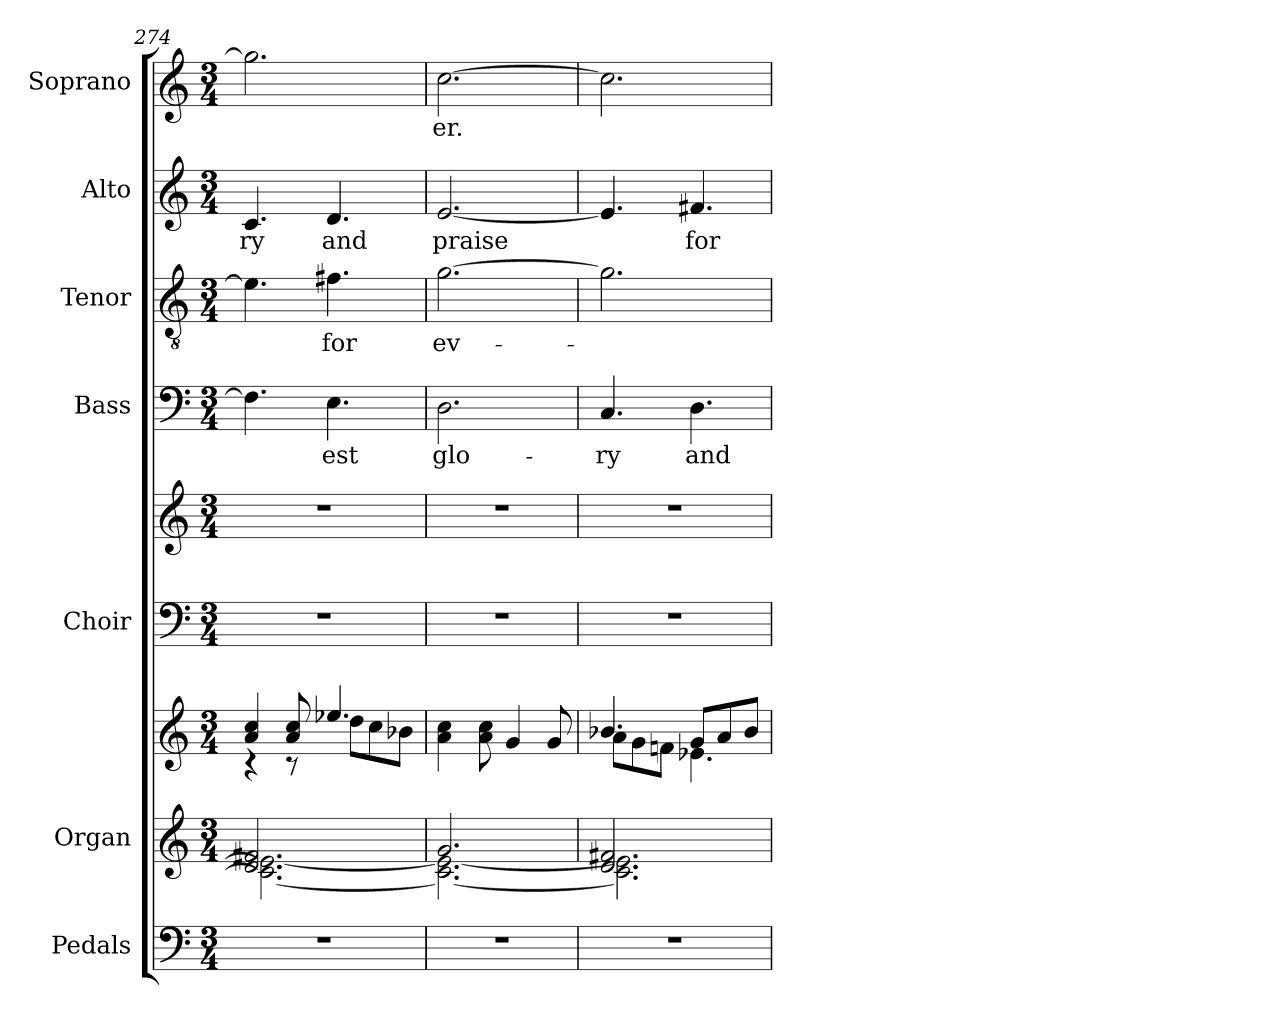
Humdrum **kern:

**kern	**kern	**kern	**kern	**kern	**kern	**text	**kern	**text	**kern	**text	**kern	**text
*part7	*part6	*part6	*part5	*part5	*part4	*part4	*part3	*part3	*part2	*part2	*part1	*part1
*staff9	*staff8	*staff7	*staff6	*staff5	*staff4	*staff4	*staff3	*staff3	*staff2	*staff2	*staff1	*staff1
*I"Pedals	*I"Organ	*	*I"Choir	*	*I"Bass	*	*I"Tenor	*	*I"Alto	*	*I"Soprano	*
*I'Ped.	*I'Org.	*	*I'Choir	*	*I'B.	*	*I'T.	*	*I'A.	*	*I'S.	*
*clefF4	*clefG2	*clefG2	*clefF4	*clefG2	*clefF4	*	*clefGv2	*	*clefG2	*	*clefG2	*
*	*	*	*	*	*	*	*ITrd7c12	*	*	*	*	*
*k[]	*k[]	*k[]	*k[]	*k[]	*k[]	*	*k[]	*	*k[]	*	*k[]	*
*C:	*C:	*C:	*C:	*C:	*C:	*	*C:	*	*C:	*	*C:	*
*M3/4	*M3/4	*M3/4	*M3/4	*M3/4	*M3/4	*	*M3/4	*	*M3/4	*	*M3/4	*
=274	=274	=274	=274	=274	=274	=274	=274	=274	=274	=274	=274	=274
!LO:N:vis=1	!	!	!LO:N:vis=1	!LO:N:vis=1	!	!	!	!	!	!	!	!
*	*^	*^	*	*	*	*	*	*	*	*	*	*
!	!	!	!	!	!	!	!	!	!	!	!	!LO:LY:b:color=#000000	!	!
2.r	2.di/ 2.f#Xi	2.ci\_< 2.ei_<	4ai/ 4cci	4r	2.r	2.r	4.F#i\]	.	4.Ei\]	.	4.ci/	-ry	2.ggi\]	.
.	.	.	8ai/ 8cci	8r	.	.	.	.	.	.	.	.	.	.
!	!	!	!	!	!	!	!	!LO:LY:b:color=#000000	!	!	!	!	!	!
!	!	!	!	!	!	!	!	!	!	!LO:LY:b:color=#000000	!	!	!	!
!	!	!	!	!	!	!	!	!	!	!	!	!LO:LY:b:color=#000000	!	!
.	.	.	4.ee-Xi/	8ddi\L	.	.	4.Ei\	-est	4.F#Xi\	for	4.di/	and	.	.
.	.	.	.	8cci\	.	.	.	.	.	.	.	.	.	.
.	.	.	.	8b-Xi\J	.	.	.	.	.	.	.	.	.	.
=275	=275	=275	=275	=275	=275	=275	=275	=275	=275	=275	=275	=275	=275	=275
!LO:N:vis=1	!	!	!	!	!LO:N:vis=1	!LO:N:vis=1	!	!	!	!	!	!	!	!
*	*	*	*v	*v	*	*	*	*	*	*	*	*	*	*
*	*	*	*^	*	*	*	*	*	*	*	*	*	*
!	!	!	!	!	!	!	!	!LO:LY:b:color=#000000	!	!	!	!	!	!
*	*	*	*v	*v	*	*	*	*	*	*	*	*	*	*
*	*	*	*^	*	*	*	*	*	*	*	*	*	*
!	!	!	!	!	!	!	!	!	!	!LO:LY:b:color=#000000	!	!	!	!
*	*	*	*v	*v	*	*	*	*	*	*	*	*	*	*
*	*	*	*^	*	*	*	*	*	*	*	*	*	*
!	!	!	!	!	!	!	!	!	!	!	!	!LO:LY:b:color=#000000	!	!
*	*	*	*v	*v	*	*	*	*	*	*	*	*	*	*
*	*	*	*^	*	*	*	*	*	*	*	*	*	*
!	!	!	!	!	!	!	!	!	!	!	!	!	!	!LO:LY:b:color=#000000
*	*	*	*v	*v	*	*	*	*	*	*	*	*	*	*
2.r	2.gi/	2.ci\_< 2.ei_<	4ai\ 4cci	2.r	2.r	2.Di\	glo-	[>2.Gi\	ev-	[<2.ei/	praise	[>2.cci\	-er.
.	.	.	8ai\ 8cci	.	.	.	.	.	.	.	.	.	.
.	.	.	4gi/	.	.	.	.	.	.	.	.	.	.
.	.	.	8gi/	.	.	.	.	.	.	.	.	.	.
!!LO:LB:g=z
=276	=276	=276	=276	=276	=276	=276	=276	=276	=276	=276	=276	=276	=276
!LO:N:vis=1	!	!	!	!LO:N:vis=1	!LO:N:vis=1	!	!	!	!	!	!	!	!
*	*	*	*^	*	*	*	*	*	*	*	*	*	*
!	!	!	!	!	!	!	!	!LO:LY:b:color=#000000	!	!	!	!	!	!
2.r	2.di/ 2.f#Xi	2.ci\] 2.ei]	4.b-Xi/	8ai\L	2.r	2.r	4.Ci/	-ry	2.Gi\]	.	4.ei/]	.	2.cci\]	.
.	.	.	.	8gi\	.	.	.	.	.	.	.	.	.	.
.	.	.	.	8fni\J	.	.	.	.	.	.	.	.	.	.
!	!	!	!	!	!	!	!	!LO:LY:b:color=#000000	!	!	!	!	!	!
!	!	!	!	!	!	!	!	!	!	!	!	!LO:LY:b:color=#000000	!	!
.	.	.	8gi/L	4.e-Xi\	.	.	4.Di\	and	.	.	4.f#Xi/	for	.	.
.	.	.	8ai/	.	.	.	.	.	.	.	.	.	.	.
.	.	.	8b-i/J	.	.	.	.	.	.	.	.	.	.	.
*	*v	*v	*	*	*	*	*	*	*	*	*	*	*	*
*	*	*v	*v	*	*	*	*	*	*	*	*	*	*
=	=	=	=	=	=	=	=	=	=	=	=	=
*-	*-	*-	*-	*-	*-	*-	*-	*-	*-	*-	*-	*-
